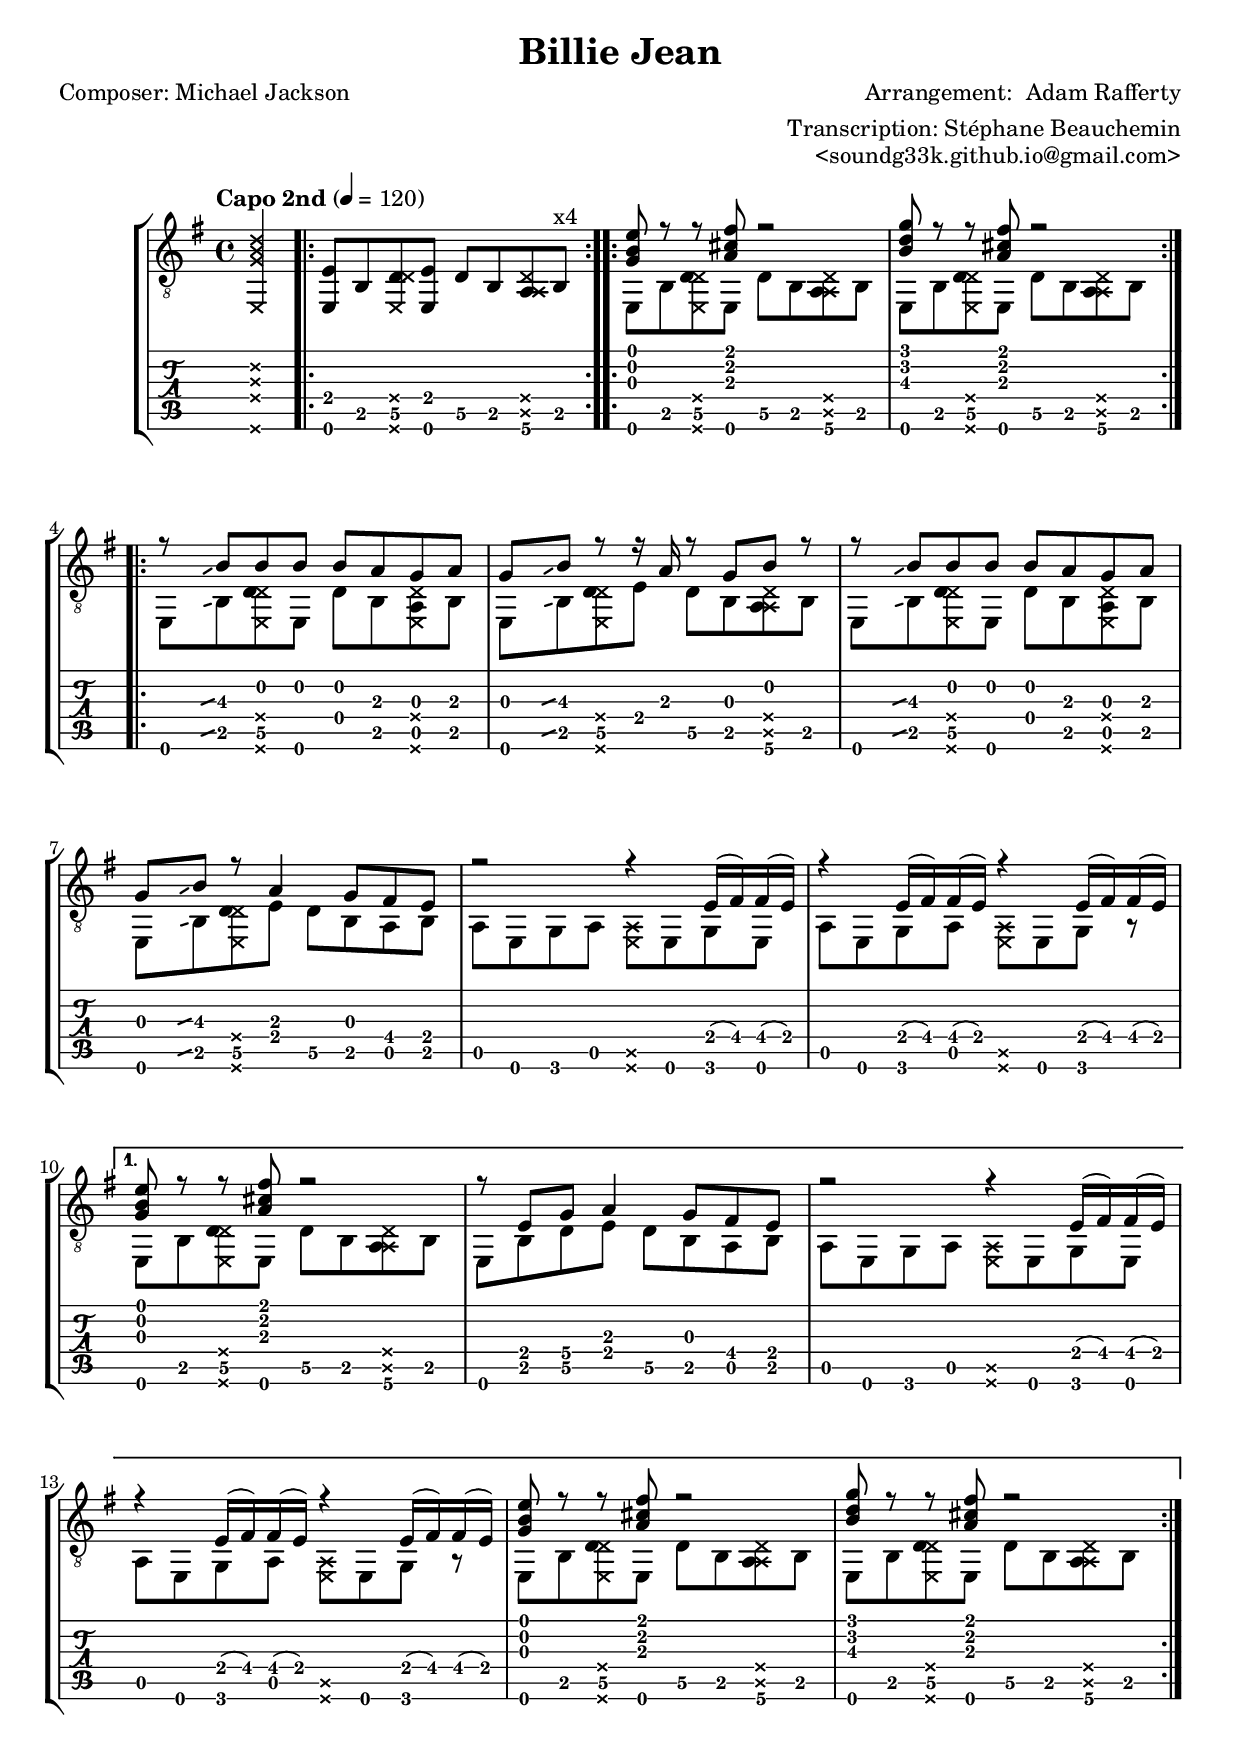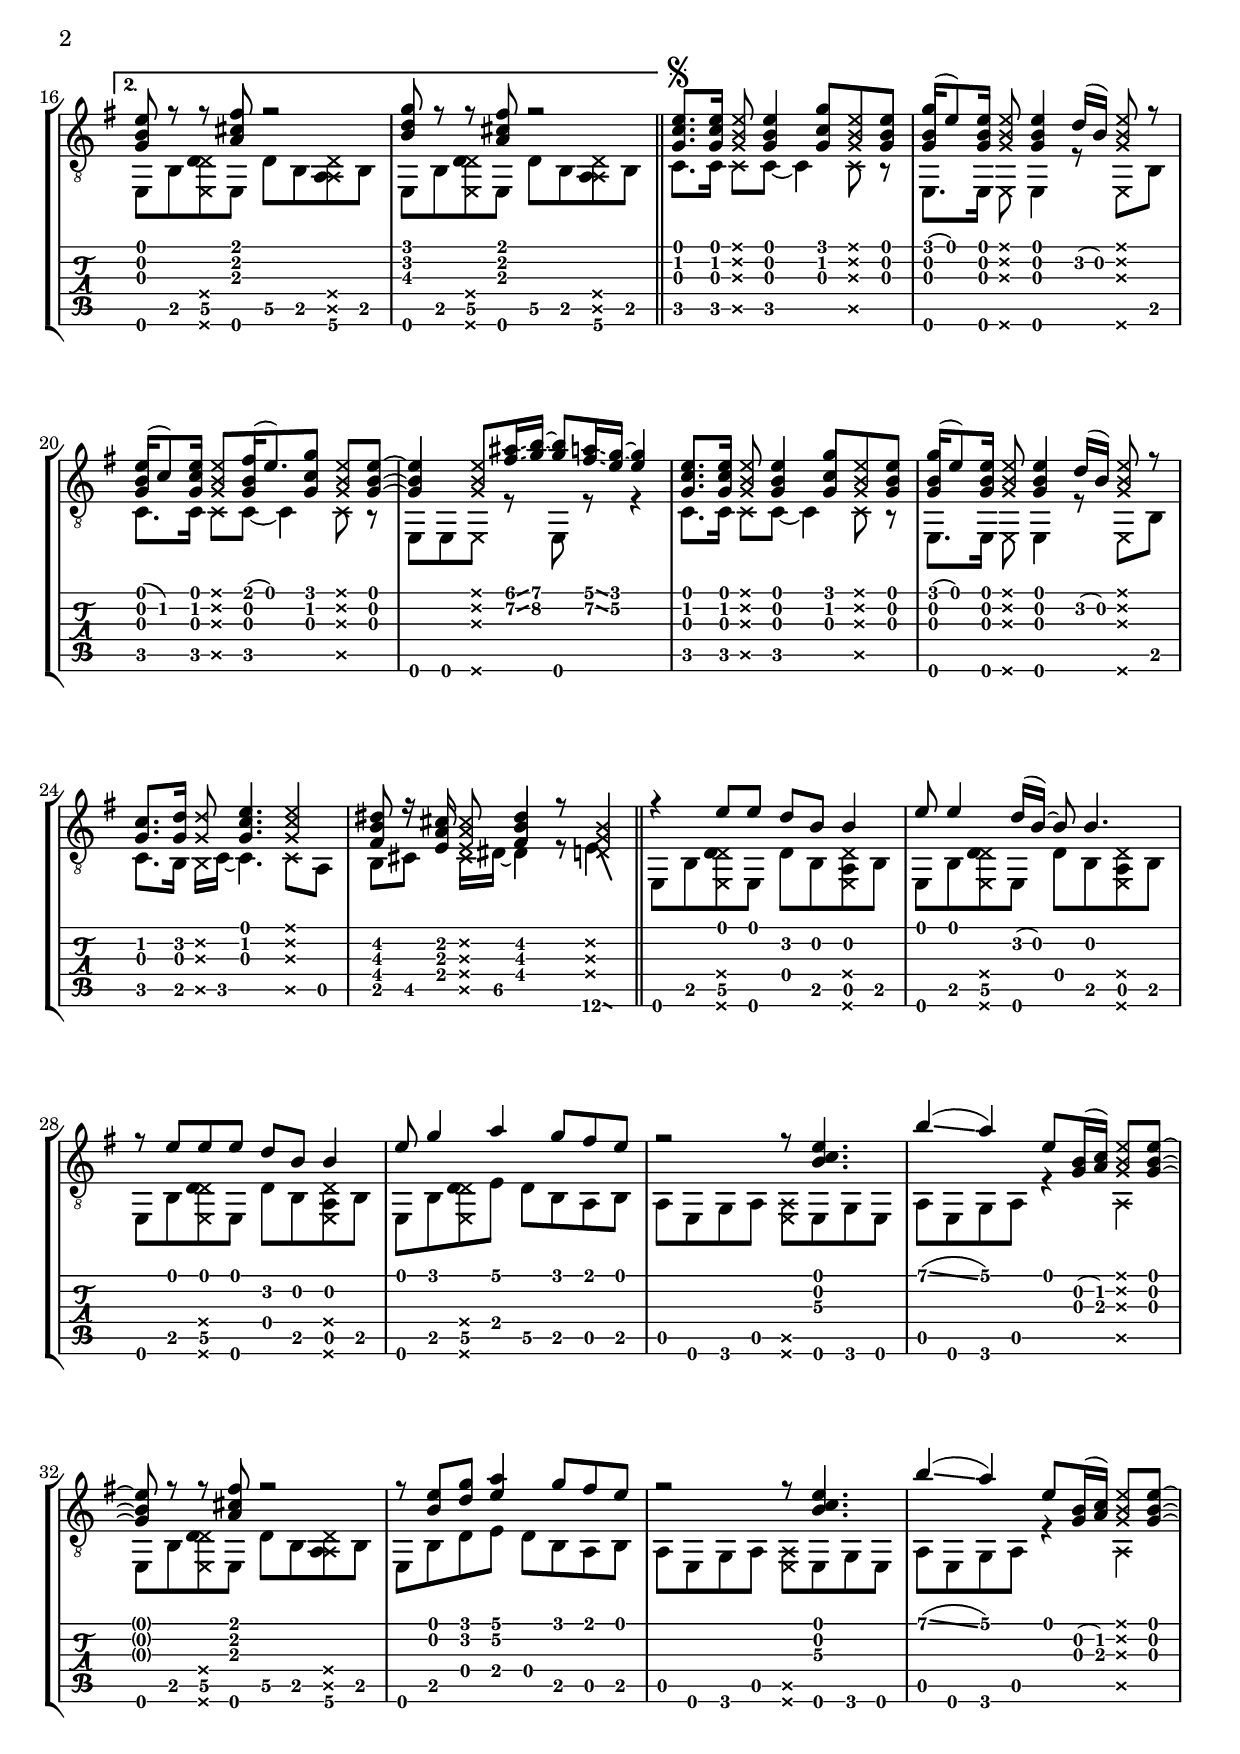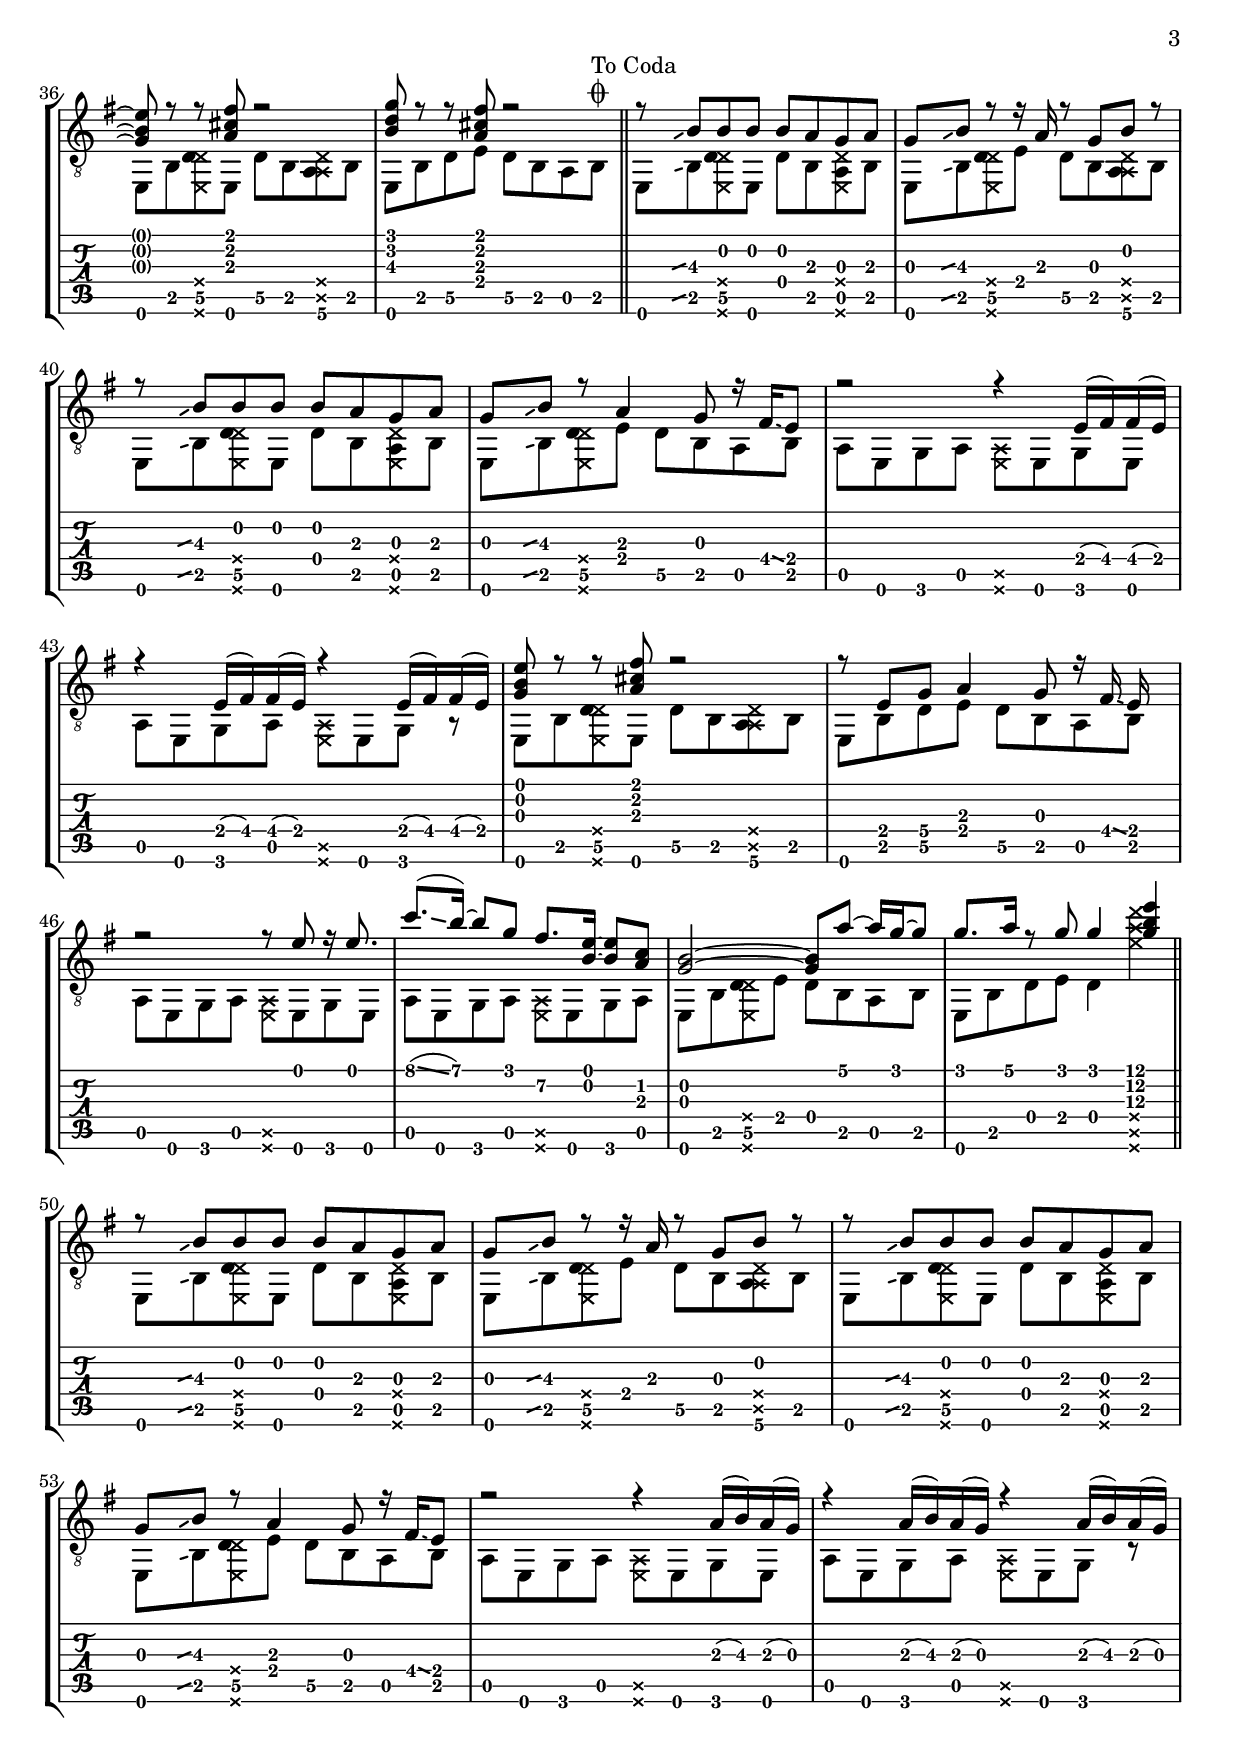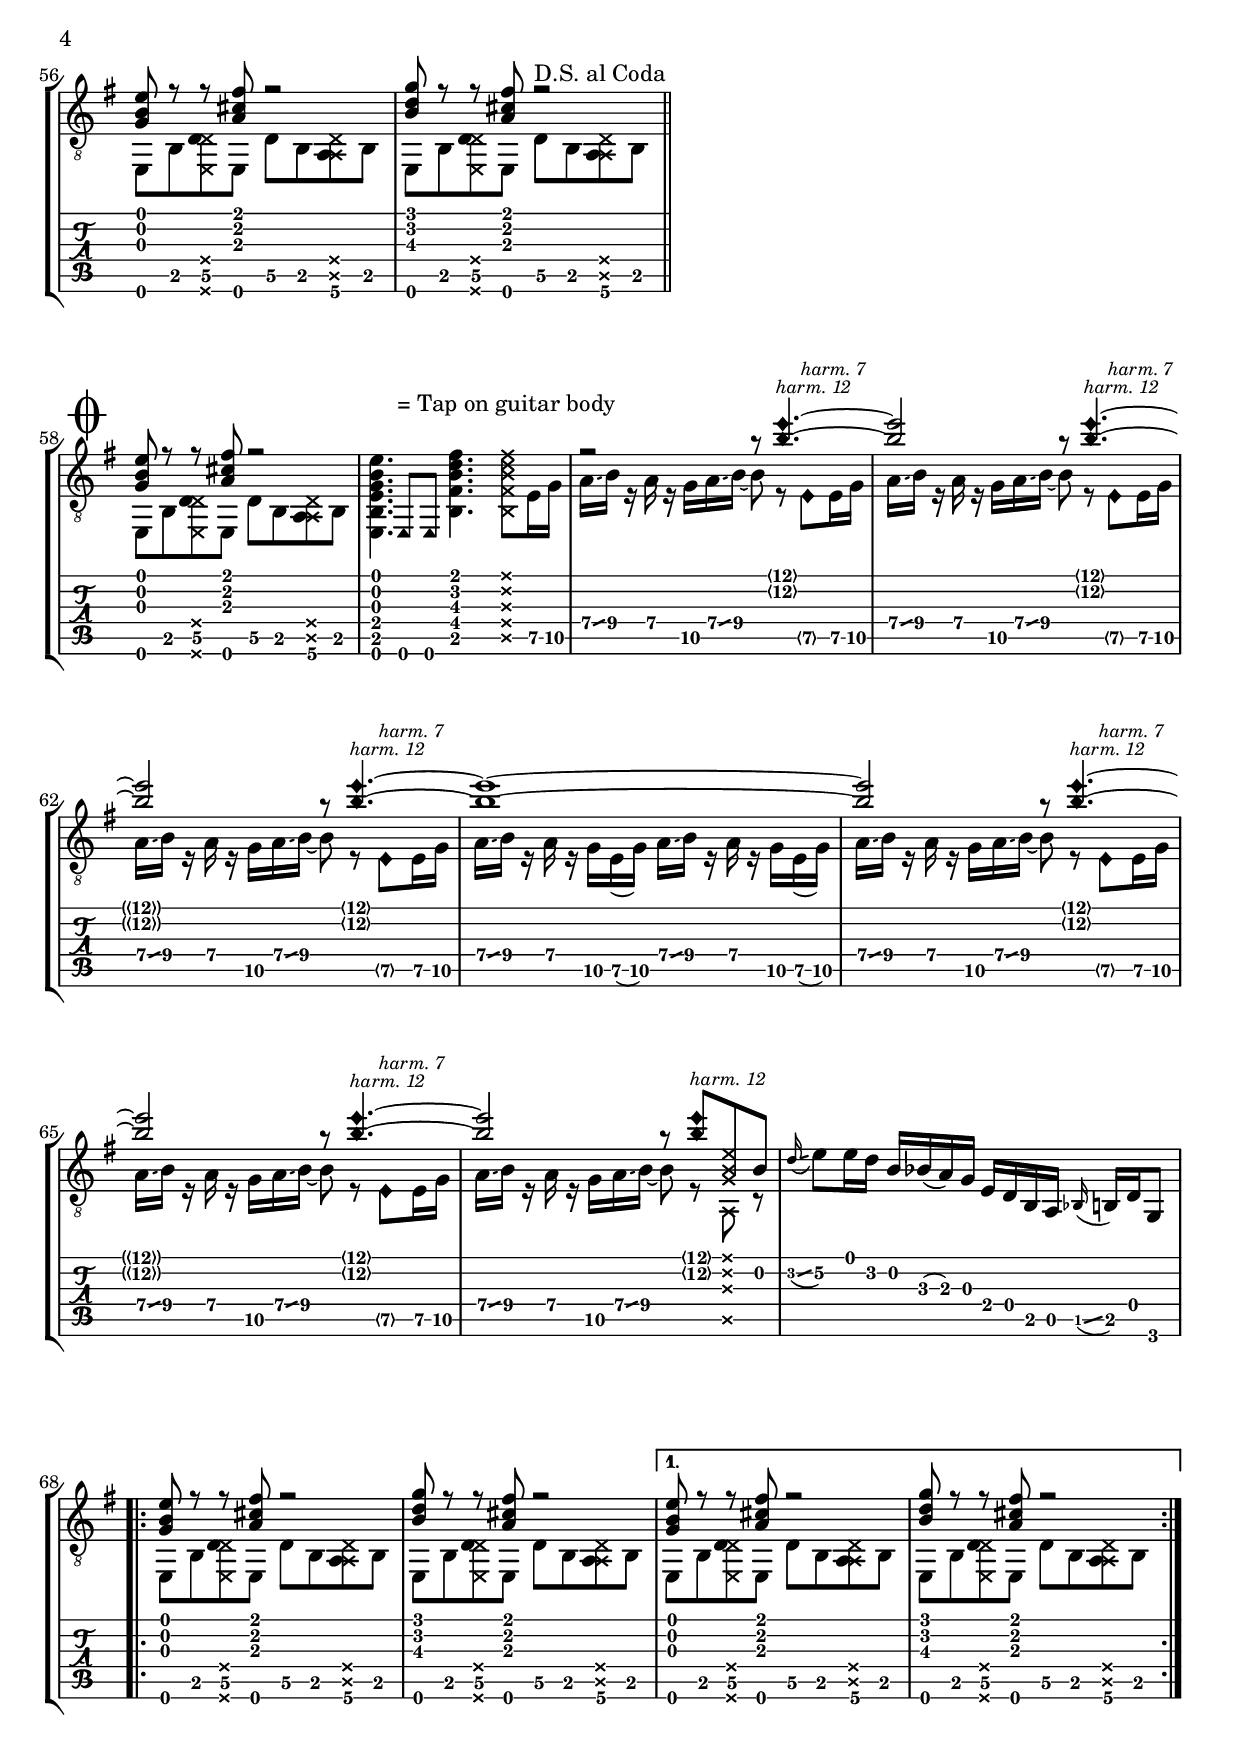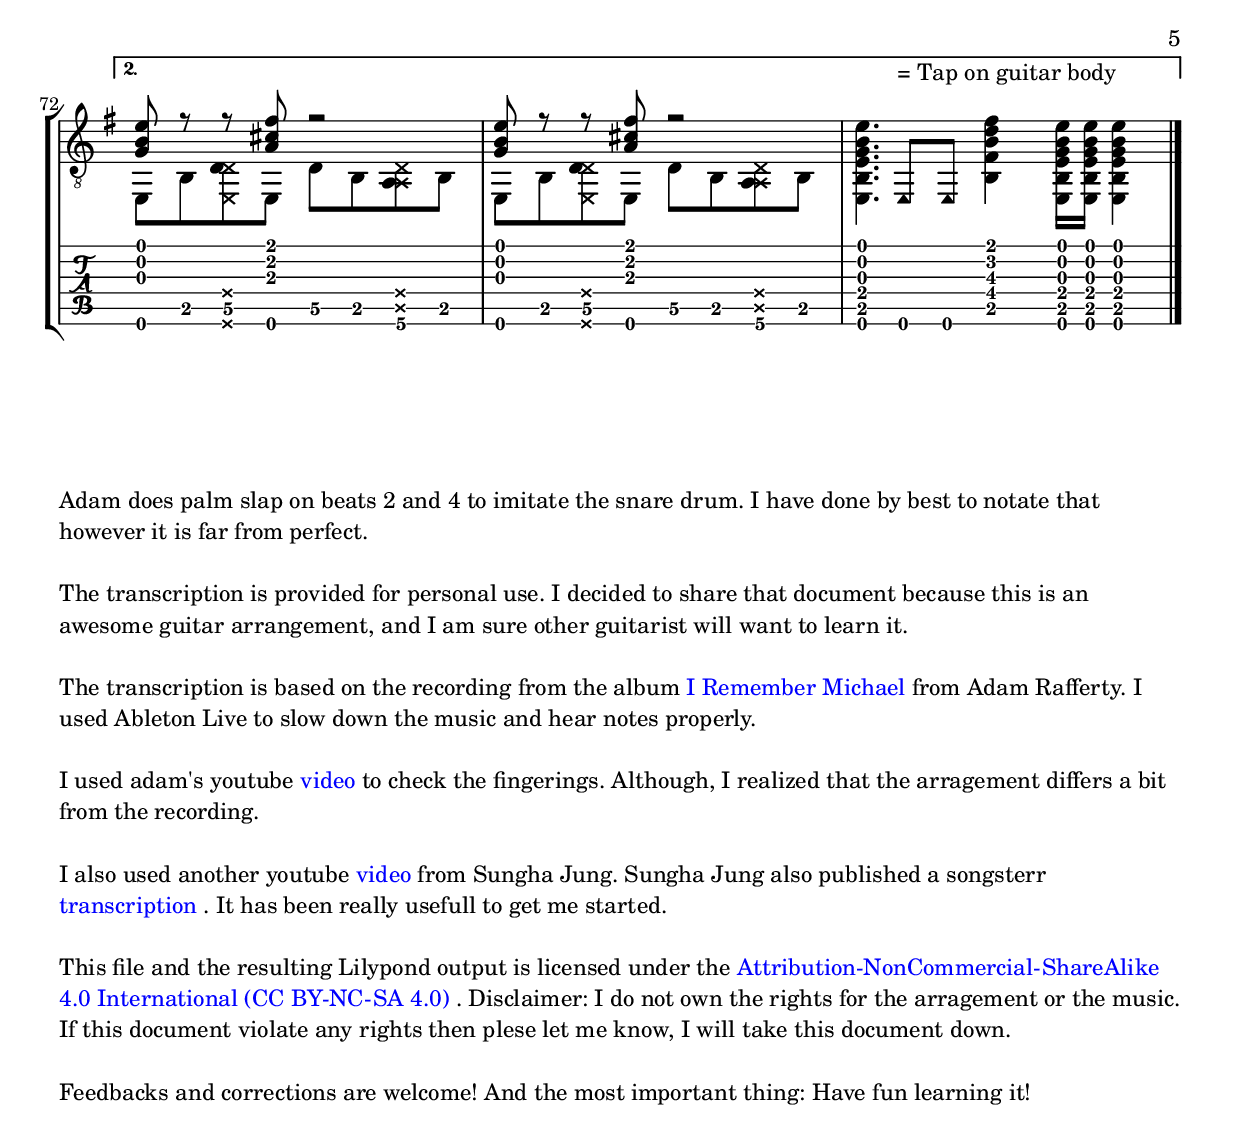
\version "2.19.1"

\header {
  title = "Billie Jean"
  poet = "Composer: Michael Jackson"
  composer = "Arrangement:  Adam Rafferty"
  arranger =   "Transcription: Stéphane Beauchemin"
  opus  =  "<soundg33k.github.io@gmail.com>"
}

global = {
  \key e \minor
  \time 4/4
}

intro = \absolute 
{  
    \repeat volta 4 { <e, e>8  b,\5  <\deadNote e, d\5 \deadNote d> <e, e> d\5 b, <a,\6 \deadNote a, \deadNote d> b, ^"x4" }
}

introChords = \absolute
{  
   <<
     % Melody
    {< g b e'>8 r8 r8<a cis' fis'>8 r2
     < b d' g' >8 r8 r8 <a cis' fis'>8 r2 } 
    \\
    % Bass
    { e,8 b,\5  <\deadNote e, d\5 \deadNote d> e, d\5 b, <a,\6 \deadNote a, \deadNote d> b,
      e,8 b,\5  <\deadNote e, d\5 \deadNote d> e, d\5 b, <a,\6 \deadNote a, \deadNote d> b,
    }
   >>
}

introChordsToDsAlCoda = \absolute
{  
   <<
     % Melody
    {< g b e'>8 r8 r8<a cis' fis'>8 r2
     < b d' g' >8 r8 r8 <a cis' fis'>8 r2 ^"D.S. al Coda" } 
    \\
    % Bass
    { e,8 b,\5  <\deadNote e, d\5 \deadNote d> e, d\5 b, <a,\6 \deadNote a, \deadNote d> b,
      e,8 b,\5  <\deadNote e, d\5 \deadNote d> e, d\5 b, <a,\6 \deadNote a, \deadNote d> b,
    }
   >>
}

introChordsToVerseAm = \absolute
{  
   <<
     % Melody
    { <g b e'>8 r8 r8 <a cis' fis'>8 r2 |
     r8 e g\4 a4 g8 fis e } 
    \\
    % Bass
    { e,8 b,8\5  <\deadNote e, d\5 \deadNote d>8 e,8 d8\5 b,8 <a,\6 \deadNote a, \deadNote d>8 b,8
      e,8 b,8\5  d\5 e8 d8\5 b,8 a, b,8
    }
   >>
}

introChordsToVerseAmVarFirst = \absolute
{  
   <<
     % Melody
    { <g b e'>8 r8 r8 <a cis' fis'>8 r2 |
     r8 e g\4 a4 g8 r16 fis16 \glissando e } 
    \\
    % Bass
    { e,8 b,8\5  <\deadNote e, d\5 \deadNote d>8 e,8 d8\5 b,8 <a,\6 \deadNote a, \deadNote d>8 b,8
      e,8 b,8\5  d\5 e8 d8\5 b,8 a, b,8
    }
   >>
}

slideToBOnGString = \absolute
{
  \hideNotes
  \grace { g8\glissando }
  \unHideNotes
}

slideToBOnAString = \absolute
{
  \hideNotes
  \grace { a,8\glissando }
  \unHideNotes
}

bassVerseWithSlideA = \absolute
{  
  e,8 \slideToBOnAString b,\5  <\deadNote e, d\5 \deadNote d> e, d b, <a, \deadNote e, \deadNote d> b,
}

bassVerseA = \absolute
{  
  e,8  b,\5  <\deadNote e, d\5 \deadNote d> e, d b, <a, \deadNote e, \deadNote d> b,
}

bassVerseWithSlideB = \absolute
{  
  e,8 \slideToBOnAString b,\5  <\deadNote e, d\5 \deadNote d> e d\5 b, <a,\6 \deadNote a,\5 \deadNote d> b,
}

bassVerseB = \absolute
{  
  e,8  b,\5  <\deadNote e, d\5 \deadNote d> e d\5 b, <a,\6 \deadNote a,\5 \deadNote d> b,
}

bassVerse = \absolute
{  
  e,8 b,\5  <\deadNote e, d\5 \deadNote d> e d\5 b, <a, \deadNote e, \deadNote d> b,
}


verseEm = \absolute
{  
   <<
     % Melody
    {
      %^\segno
       r8  \slideToBOnGString b8\3 b b b a g a |
       g \slideToBOnGString b8\3 r8 r16 a16 r8 g8 b r8 |
       r8 \slideToBOnGString b8\3 b b b a g a |
       g8 \slideToBOnGString b8\3 r8 a4 g8 fis8 e8 |
    } 
    \\
    % Bass
    { \bassVerseWithSlideA
      \bassVerseWithSlideB
      \bassVerseWithSlideA
     e,8 \slideToBOnAString b,\5  <\deadNote e, d\5 \deadNote d> e d\5 b, a, b,
    }
   >>
}

verseEmVarFirst = \absolute
{  
   <<
     % Melody
    {
      %^\segno
       r8  \slideToBOnGString b8\3 b b b a g a |
       g \slideToBOnGString b8\3 r8 r16 a16 r8 g8 b r8 |
       r8 \slideToBOnGString b8\3 b b b a g a |
       g8 \slideToBOnGString b8\3 r8 a4 g8 r16 fis16  \glissando e8 |
    } 
    \\
    % Bass
    { \bassVerseWithSlideA
      \bassVerseWithSlideB
      \bassVerseWithSlideA
     e,8 \slideToBOnAString b,\5  <\deadNote e, d\5 \deadNote d> e d\5 b, a, b,
    }
   >>
}

bassVerseAm = \absolute
{  
    a,8 e, g, a, <\deadNote e, \deadNote a,> e, g, e, 
    a,8 e, g, a, <\deadNote e, \deadNote a,> e, g, r8 
}

bassVerseAmTwo = \absolute
{  
    a,8 e, g, a, <\deadNote e, \deadNote a,> e, g, e, 
    a,8 e, g, a, <\deadNote e, \deadNote a,> e, g, a, 
}

verseAm = \absolute
{  
   <<
     % Melody
    {
      r2 r4 e16 (fis) fis (e) |
      r4 e16 (fis) fis (e) r4 e16 (fis) fis (e) |

    } 
    \\
    % Bass
    { 
      \bassVerseAm
    }
   >>
}

verseAmVarFirst = \absolute
{  
   <<
     % Melody
    {
      r2 r4 a16 (b\3) a (g) |
      r4 a16 (b\3) a (g) r4 a16 (b\3) a (g) |

    } 
    \\
    % Bass
    { 
      \bassVerseAm
    }
   >>
}

chorus = \absolute
{  
   <<
     % Melody
    {
      <g c' e'>8. ^\segno <g c' e'>16 <\deadNote g \deadNote b  \deadNote e'>8 <g b e'>4 <g c' g' >8 <\deadNote g \deadNote b  \deadNote e'>8 <g b e'>8 |
     <g b g'>16 (e'8) <g b e'>16  <\deadNote g \deadNote b  \deadNote e'>8  <g b e'> 4 d'16 (b16) <\deadNote g \deadNote b  \deadNote e'>8 r8 |
     <g b e'>16 (c'8)  <g c' e'>16 <\deadNote g \deadNote b  \deadNote e'>8 <g b fis'>16 (e'8.) <g c' g' >8 <\deadNote g \deadNote b  \deadNote e'>8 <g b e'>8 ~ |
      <g b e'>4 <\deadNote g \deadNote b \deadNote e'>8 <fis' ais' >16 \glissando <g' b'>16 ~ <g' b'>8 <fis' a'>16 \glissando <e' g'>16 ~ <e' g'>4 |
      <g c' e'>8. <g c' e'>16 <\deadNote g \deadNote b  \deadNote e'>8 <g b e'>4 <g c' g' >8 <\deadNote g \deadNote b  \deadNote e'>8 <g b e'>8 |
      <g b g'>16 (e'8) <g b e'>16  <\deadNote g \deadNote b  \deadNote e'>8  <g b e'> 4 d'16 (b16) <\deadNote g \deadNote b  \deadNote e'>8 r8 |
     <g c'>8. <g d'>16 <\deadNote g \deadNote d'>8 <g c' e'>4. <\deadNote g \deadNote c' \deadNote e'> 4  |
     <fis b dis'>8 r16 <e a cis'>16 <\deadNote e \deadNote a \deadNote cis'>8 <fis b dis'>4 r8 <\deadNote d \deadNote g \deadNote b>4 |
    } 
    \\
    % Bass
    { 
      c8. c16 \deadNote c8 c8~ c4  \deadNote c8 r8 |
      e,8. e,16 \deadNote e,8 e,4 r8 \deadNote e,8 b,8 |
      c8. c16 \deadNote c8 c8~ c4  \deadNote c8 r8 |
      e,8 e,8 \deadNote e, r8 e,8 r8 r4 |
      c8. c16 \deadNote c8 c8~ c4  \deadNote c8 r8 |
       e,8. e,16 \deadNote e,8 e,4 r8 \deadNote e,8 b,8 |
       c8. b,16  \deadNote b,16 c16 ~ c4. \deadNote c8 a,8  |
       b,8 cis8 \deadNote cis16 dis16\5 ~ dis4 r8 \afterGrace e4\6 \glissando {\stemDown \hideNotes e,8  \unHideNotes} |
    }
   >>
}

secondVerse = \absolute
{  
   <<
     % Melody
    {
      r4 e'8 e'8 d'8 b8 b4 |
      e'8 e'4 d'16 (b16) ~ b8 b4. |
      r8 e'8 e'8 e'8 d'8 b8 b4 |
       e'8 g'4 a'4 g'8 fis'8 e'8  |
    } 
    \\
    % Bass
    { \bassVerseA
      \bassVerseA
      \bassVerseA
     e,8  b,\5  <\deadNote e, d\5 \deadNote d> e d\5 b, a, b,
    }
   >>
}

secondVerseAm = \absolute
{  
   <<
     % Melody
    {
      r2 r8 <c'\3 b\2 e'\1>4. |
     b'4 (\glissando a'4) e'8 <g b>16 (<a c'>16) <\deadNote g \deadNote b \deadNote e'>8 <g b e'>8 ~ |

    } 
    \\
    % Bass
    { 
      a,8 e, g, a, <\deadNote e, \deadNote a,> e, g, e, 
      a,8 e, g, a, r4 \deadNote a,4\5  
    }
   >>
}

introChordsToSecondVerseAm = \absolute
{  
   <<
     % Melody
    { <g b e'>8 r8 r8 <a cis' fis'>8 r2 |
     r8 <b e'>8 <d' g'>8 <e' a'>4 g'8 fis'8 e'8 } 
    \\
    % Bass
    { e,8 b,8\5  <\deadNote e, d\5 \deadNote d>8 e,8 d8\5 b,8 <a,\6 \deadNote a, \deadNote d>8 b,8
      e,8 b,8\5  d e8 d8 b,8 a, b,8
    }
   >>
}

introChordsToSecondVerseEndAm = \absolute
{  
   <<
     % Melody
    {< g b e'>8 r8 r8<a cis' fis'>8 r2
     < b d' g' >8 r8 r8 <a cis' fis'>8 r2 } 
    \\
    % Bass
    { e,8 b,8\5  <\deadNote e, d\5 \deadNote d>8 e,8 d8\5 b,8 <a,\6 \deadNote a, \deadNote d>8 b,8
      e,8 b,8\5  d\5 e8 d8\5 b,8 a, b,8^\coda ^"To Coda"
    }
   >>
}

verseAmSecond = \absolute
{  
   <<
     % Melody
    {
      r2 r8 e'8 r16 e'8.   |
      c''8. (\glissando b'16) ~ b'8 g' fis'8.\2 <b e'>16 ~ <b e'>8 <a c'>8 |
      <g b>2 ~ <g b>8 a'8 ~ a'16 g'16 ~ g'8  |
      g'8. a'16  r8 g'8 g'4 <g' b' e''>4  |
    } 
    \\
    % Bass
    { 
      \bassVerseAmTwo
      e,8 b,\5  <\deadNote e, d\5 \deadNote d> e d b, a, b, |
      e,8 b,\5  d  e d4  <\deadNote e'\6  \deadNote a' \5 \deadNote d''\4> |
    }
   >>
}

cadenzaSnippet = \absolute
{
  \cadenzaOn
      \stopStaff
        \repeat unfold 1 {
          s1
          \bar ""
        }
        \repeat unfold 3 {
          s1
          \bar ""
        }
        % Resume bar count and show staff lines again
     \startStaff
   \cadenzaOff 
   
   \break
   
   % Show up, you clef and key!
   \once \override Staff.KeySignature.break-visibility = #end-of-line-invisible
   \once \override Staff.Clef.break-visibility = #end-of-line-invisible

   % Coda on new line, use this:
   \once \override Score.RehearsalMark.extra-offset = #'( -4.5 . 0 )

   \once \override Score.RehearsalMark.font-size = #5
   \mark \markup { \musicglyph #"scripts.coda" }
}

CodaIntro = \absolute
{  
   <<
     % Melody
    {< g b e'>8 r8 r8<a cis' fis'>8 r2 } 
    \\
    % Bass
    { e,8 b,\5  <\deadNote e, d\5 \deadNote d> e, d\5 b, <a,\6 \deadNote a, \deadNote d> b,
    }
   >>
   <<
     {\hideNotes r8 \unHideNotes \palmMute e,8^\markup {\musicglyph #"noteheads.u2do"  = Tap on guitar body } \palmMute e,8 \hideNotes r8 r2 \unHideNotes }
     \\
   {<e, b, e g b e' > 4. <b, fis b d' fis'>4. <\deadNote b, \deadNote fis \deadNote b \deadNote d' \deadNote fis'>8 e16\5 g16\5}
   >>
}


harmonicsSecond = \absolute
{
    \override Staff.NoteHead.style = #'harmonic-mixed
    e8\5 \harmonic^\markup { \italic { \fontsize #-2 { "harm. 7" }}}
    \revert Staff.NoteHead.style
}

%notehead for harmonics over bars are not printed ok
%It is the best could do for now, could be improved
endRiff = \absolute
{  
   <<
     % Melody
    {  
       r2 r8  
       \override Staff.NoteHead.style = #'harmonic-mixed < b' \harmonic e'' \harmonic >4.^\markup { \italic { \fontsize #-2 { "harm. 12" }}} ~   
       | 
       \override Staff.NoteHead.style = #'harmonic-mixed <b' \harmonic e'' \harmonic >2 \revert Staff.NoteHead.style r8 
       \override Staff.NoteHead.style = #'harmonic-mixed <b' \harmonic e'' \harmonic >4.^\markup { \italic { \fontsize #-2 { "harm. 12" }}} ~
       |
       \override Staff.NoteHead.style = #'harmonic-mixed <b' \harmonic  e'' \harmonic>2 \revert Staff.NoteHead.style r8 
       \override Staff.NoteHead.style = #'harmonic-mixed <b' \harmonic e'' \harmonic >4.^\markup { \italic { \fontsize #-2 { "harm. 12" }}} ~
       |
       \override Staff.NoteHead.style = #'harmonic-mixed <b' \harmonic e'' \harmonic >1 ~ 
       |
       \override Staff.NoteHead.style = #'harmonic-mixed <b' \harmonic e'' \harmonic>2 \revert Staff.NoteHead.style r8 
       \override Staff.NoteHead.style = #'harmonic-mixed <b' \harmonic e''\harmonic >4.^\markup { \italic { \fontsize #-2 { "harm. 12" }}} ~
        |
       \override Staff.NoteHead.style = #'harmonic-mixed <b' \harmonic e'' \harmonic >2 \revert Staff.NoteHead.style r8 
       \override Staff.NoteHead.style = #'harmonic-mixed <b' \harmonic e'' \harmonic>4.^\markup { \italic { \fontsize #-2 { "harm. 12" }}} ~
        |
       \override Staff.NoteHead.style = #'harmonic-mixed <b' \harmonic e'' \harmonic >2 \revert Staff.NoteHead.style r8
       \override Staff.NoteHead.style = #'harmonic-mixed <b' \harmonic  e'' \harmonic >8^\markup { \italic { \fontsize #-2 { "harm. 12" }}} <\deadNote g \deadNote b \deadNote e'>8   \revert Staff.NoteHead.style b8 
       
       
    } 
    \\
    % Bass
    { 
      a16\4 \glissando b16\4 r16 a16\4 r16 g16\5  a16\4 \glissando b16\4 ~ b8\4 r8 \harmonicsSecond e16\5 g16\5
       \revert Staff.NoteHead.style a16\4 \glissando b16\4 r16 a16\4 r16 g16\5  a16\4 \glissando b16\4 ~ b8\4 r8 \harmonicsSecond e16\5 g16\5
       \revert Staff.NoteHead.style a16\4 \glissando b16\4 r16 a16\4 r16 g16\5  a16\4 \glissando b16\4 ~ b8\4 r8 \harmonicsSecond e16\5 g16\5
      
       \revert Staff.NoteHead.style a16\4 \glissando b16\4 r16 a16\4 r16 g16\5 e16\5 (g16\5) a16\4 \glissando b16\4 r16 a16\4 r16 g16\5 e16\5 (g16\5) 
     
        \revert Staff.NoteHead.style a16\4 \glissando b16\4 r16 a16\4 r16 g16\5  a16\4 \glissando b16\4 ~ b8\4 r8 \harmonicsSecond e16\5 g16\5
      
        \revert Staff.NoteHead.style a16\4 \glissando b16\4 r16 a16\4 r16 g16\5  a16\4 \glissando b16\4 ~ b8\4 r8 \harmonicsSecond e16\5 g16\5
        \revert Staff.NoteHead.style a16\4 \glissando b16\4 r16 a16\4 r16 g16\5  a16\4 \glissando b16\4 ~ b8\4 r8 \deadNote a,8 r8
    }
   >>
}

endLick = \absolute
{
    \appoggiatura d'16 \glissando e'8 \2 e'16 d' b bes (a) g e d b, a, \appoggiatura bes, \glissando b,16 d16 g,8
}

ending = \absolute
{  
   <<
     % Melody
    {< g b e'>8 r8 r8<a cis' fis'>8 r2
     } 
    \\
    % Bass
    { e,8 b,\5  <\deadNote e, d\5 \deadNote d> e, d\5 b, <a,\6 \deadNote a, \deadNote d> b,
     
    }
   >>
   
   <<
     % Melody
    {< g b e'>8 r8 r8<a cis' fis'>8 r2 } 
    \\
    % Bass
    { e,8 b,\5  <\deadNote e, d\5 \deadNote d> e, d\5 b, <a,\6 \deadNote a, \deadNote d> b,
    }
   >>
   <<
     {\hideNotes r8 \unHideNotes \palmMute e,8^\markup {\musicglyph #"noteheads.u2do"  = Tap on guitar body } \palmMute e,8 \hideNotes r8 r2 \unHideNotes }
     \\
   {<e, b, e g b e' > 4. <b, fis b d' fis'>4 <e, b, e g b e' >16 <e, b, e g b e' >16 <e, b, e g b e' >4 }
   >>
}

music = \absolute
{
  \global
  \partial 4  < \deadNote e, \deadNote d' \deadNote g \deadNote b > 4% pickup
  \intro 
  \repeat  volta 4 { \introChords }
  \repeat volta 2 { \verseEm  \verseAm  | }
  \alternative { {\introChordsToVerseAm \verseAm \introChords} {\introChords} } \bar "||"
  \chorus \bar "||"
  % maybe we can use repeat here!
  \secondVerse \secondVerseAm  \introChordsToSecondVerseAm \secondVerseAm  \introChordsToSecondVerseEndAm 
   \bar "||"
  % measure 49 
  \verseEmVarFirst  \verseAm  \introChordsToVerseAmVarFirst \verseAmSecond 
   \bar "||"
  % measure 61
  \verseEmVarFirst
  % measure 65
  \verseAmVarFirst \introChordsToDsAlCoda \bar "||"
  \cadenzaSnippet
  \CodaIntro  \endRiff \endLick
   \repeat volta 2{ \introChords} \alternative { {\introChords}  {\ending}}  \bar "|."
}

\score {
  \new StaffGroup <<
  \new Staff {
    \clef "treble_8"
    \tempo "Capo 2nd" 4 = 120
    \music
  }
  \new TabStaff {
    \music
  }
>>
  \layout {
    % remove string number
    \context { \Voice 
            \remove New_fingering_engraver 
         } 
    % set longer slide     
    \context {
      \Score
      \override Glissando.minimum-length = #2.5
      \override Glissando.springs-and-rods =
                          #ly:spanner::set-spacing-rods
      \override Glissando.thickness = #2
    }
  }
}

\markuplist {
  \wordwrap-lines {
    Adam does palm slap on beats 2 and 4 to imitate the snare drum. I have done by
    best to notate that however it is far from perfect.
  }
  \vspace #1
  \wordwrap-lines {
   The transcription is provided for personal use. I decided to share that document because this is an awesome guitar
   arrangement, and I am sure other guitarist will want to learn it. 
  }
   
   \vspace #1
   
   \wordwrap-lines {
     The transcription is based on the recording from the album 
     \with-color #blue 
     \with-url #"http://www.adamrafferty.com/recordings/"
          {"I Remember Michael"} from Adam Rafferty. I used Ableton Live to slow down the music and hear notes properly.
    
   }
   
   \vspace #1
   
   \wordwrap-lines {
     I used adam's youtube \with-color #blue 
     \with-url #"https://youtu.be/SiXCyISQSdE"
          {"video"}
          to check the fingerings. Although, I realized that the arragement differs a bit from the recording.
   }
   
    \vspace #1
   
   \wordwrap-lines {
     I also used another youtube  \with-color #blue 
     \with-url #"https://youtu.be/s1oelHHaFJU" {"video"} from  Sungha Jung.  Sungha Jung also published 
     a songsterr
     \with-color #blue 
     \with-url #"http://www.songsterr.com/a/wsa/sungha-jung-billie-jean-tab-s268648t0" {"transcription"}. 
     It has been really usefull to get me started.
   }

   \vspace #1
   
  \wordwrap-lines {
    This file and the resulting Lilypond output is licensed under the
          \with-color #blue 
          \with-url #"http://creativecommons.org/licenses/by-nc-sa/4.0/"
          {Attribution-NonCommercial-ShareAlike 4.0 International (CC BY-NC-SA 4.0)}. Disclaimer: I do not 
                own the rights for the arragement or the music. If this document violate any rights then plese let
                me know, I will take this document down.
  }
  
  \vspace #1
   
  \wordwrap-lines {
    Feedbacks and corrections are welcome! And the most important thing: Have fun learning it!
  }
}
